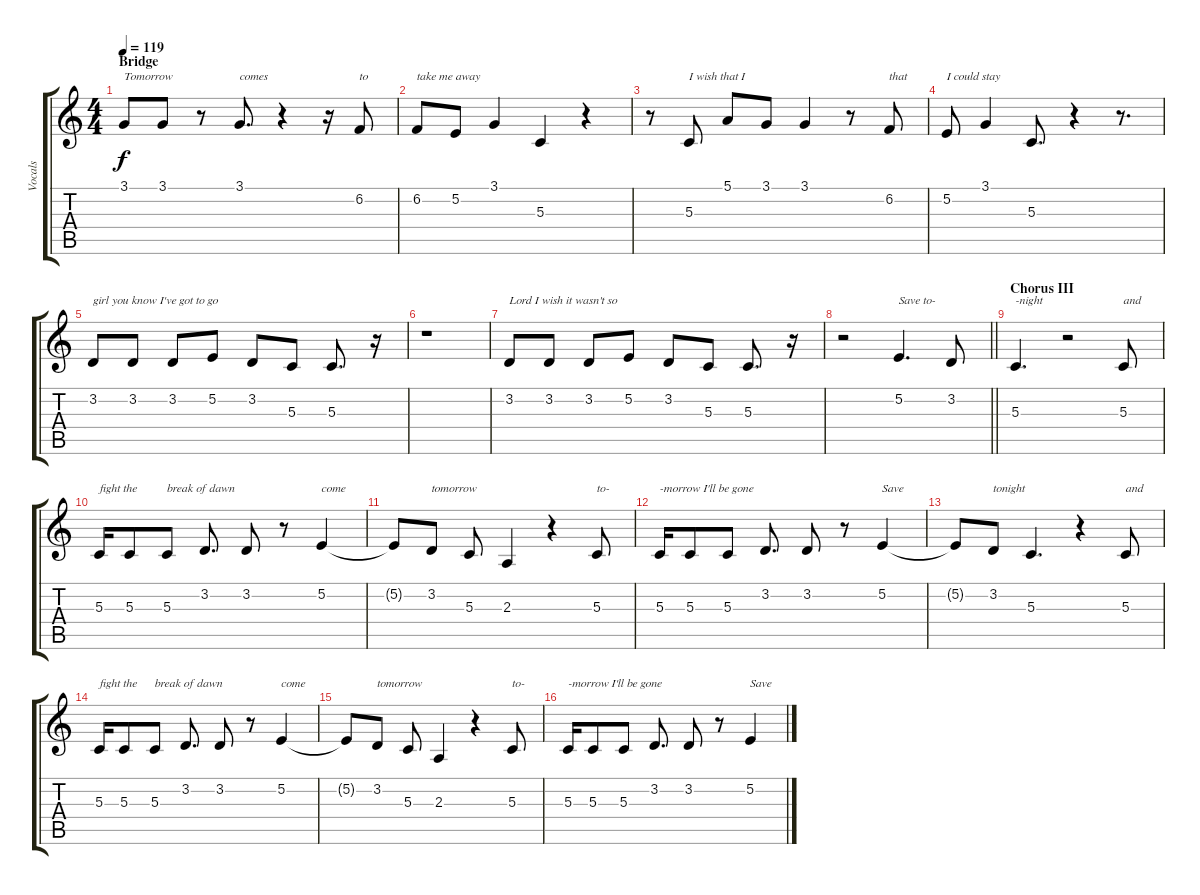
\track ("Vocals" "Vocals") {instrument altosax}
\staff {score tabs}
\tuning (E4 B3 G3 D3 A2 E2) {hide}
\ts (4 4)
\section ("" "Bridge")
\tempo 119
\clef g2
\ks c
3.1.8{txt "Tomorrow" dy f} 3.1.8 r.8 3.1.8{d txt "comes"} r.4 r.16 6.2.8{txt "to"} |
6.2.8{txt "take me away"} 5.2.8 3.1.4 5.3.4 r.4 |
r.8 5.3.8{txt "I wish that I"} 5.1.8 3.1.8 3.1.4 r.8 6.2.8{txt "that"} |
5.2.8{txt "I could stay"} 3.1.4 5.3.8{d} r.4 r.8{d} |
3.2.8{txt "girl you know I've got to go"} 3.2.8 3.2.8 5.2.8 3.2.8 5.3.8 5.3.8{d} r.16 |
r.1 |
3.2.8{txt "Lord I wish it wasn't so"} 3.2.8 3.2.8 5.2.8 3.2.8 5.3.8 5.3.8{d} r.16 |
\barLineRight lightlight
r.2 5.2.4{d txt "Save to-"} 3.2.8 |
\section ("" "Chorus III")
5.3.4{d txt "-night"} r.2 5.3.8{txt "and"} |
5.3.16{txt "fight the"} 5.3.8 5.3.8{txt "break of dawn"} 3.2.8{d} 3.2.8 r.8 5.2.4{txt "come"} |
5.2{t}.8 3.2.8{txt "tomorrow"} 5.3.8 2.3.4 r.4 5.3.8{txt "to-"} |
5.3.16{txt "-morrow I'll be gone"} 5.3.8 5.3.8 3.2.8{d} 3.2.8 r.8 5.2.4{txt "Save"} |
5.2{t}.8 3.2.8{txt "tonight"} 5.3.4{d} r.4 5.3.8{txt "and"} |
5.3.16{txt "fight the"} 5.3.8 5.3.8{txt "break of dawn"} 3.2.8{d} 3.2.8 r.8 5.2.4{txt "come"} |
5.2{t}.8 3.2.8{txt "tomorrow"} 5.3.8 2.3.4 r.4 5.3.8{txt "to-"} |
5.3.16{txt "-morrow I'll be gone"} 5.3.8 5.3.8 3.2.8{d} 3.2.8 r.8 5.2.4{txt "Save"}
